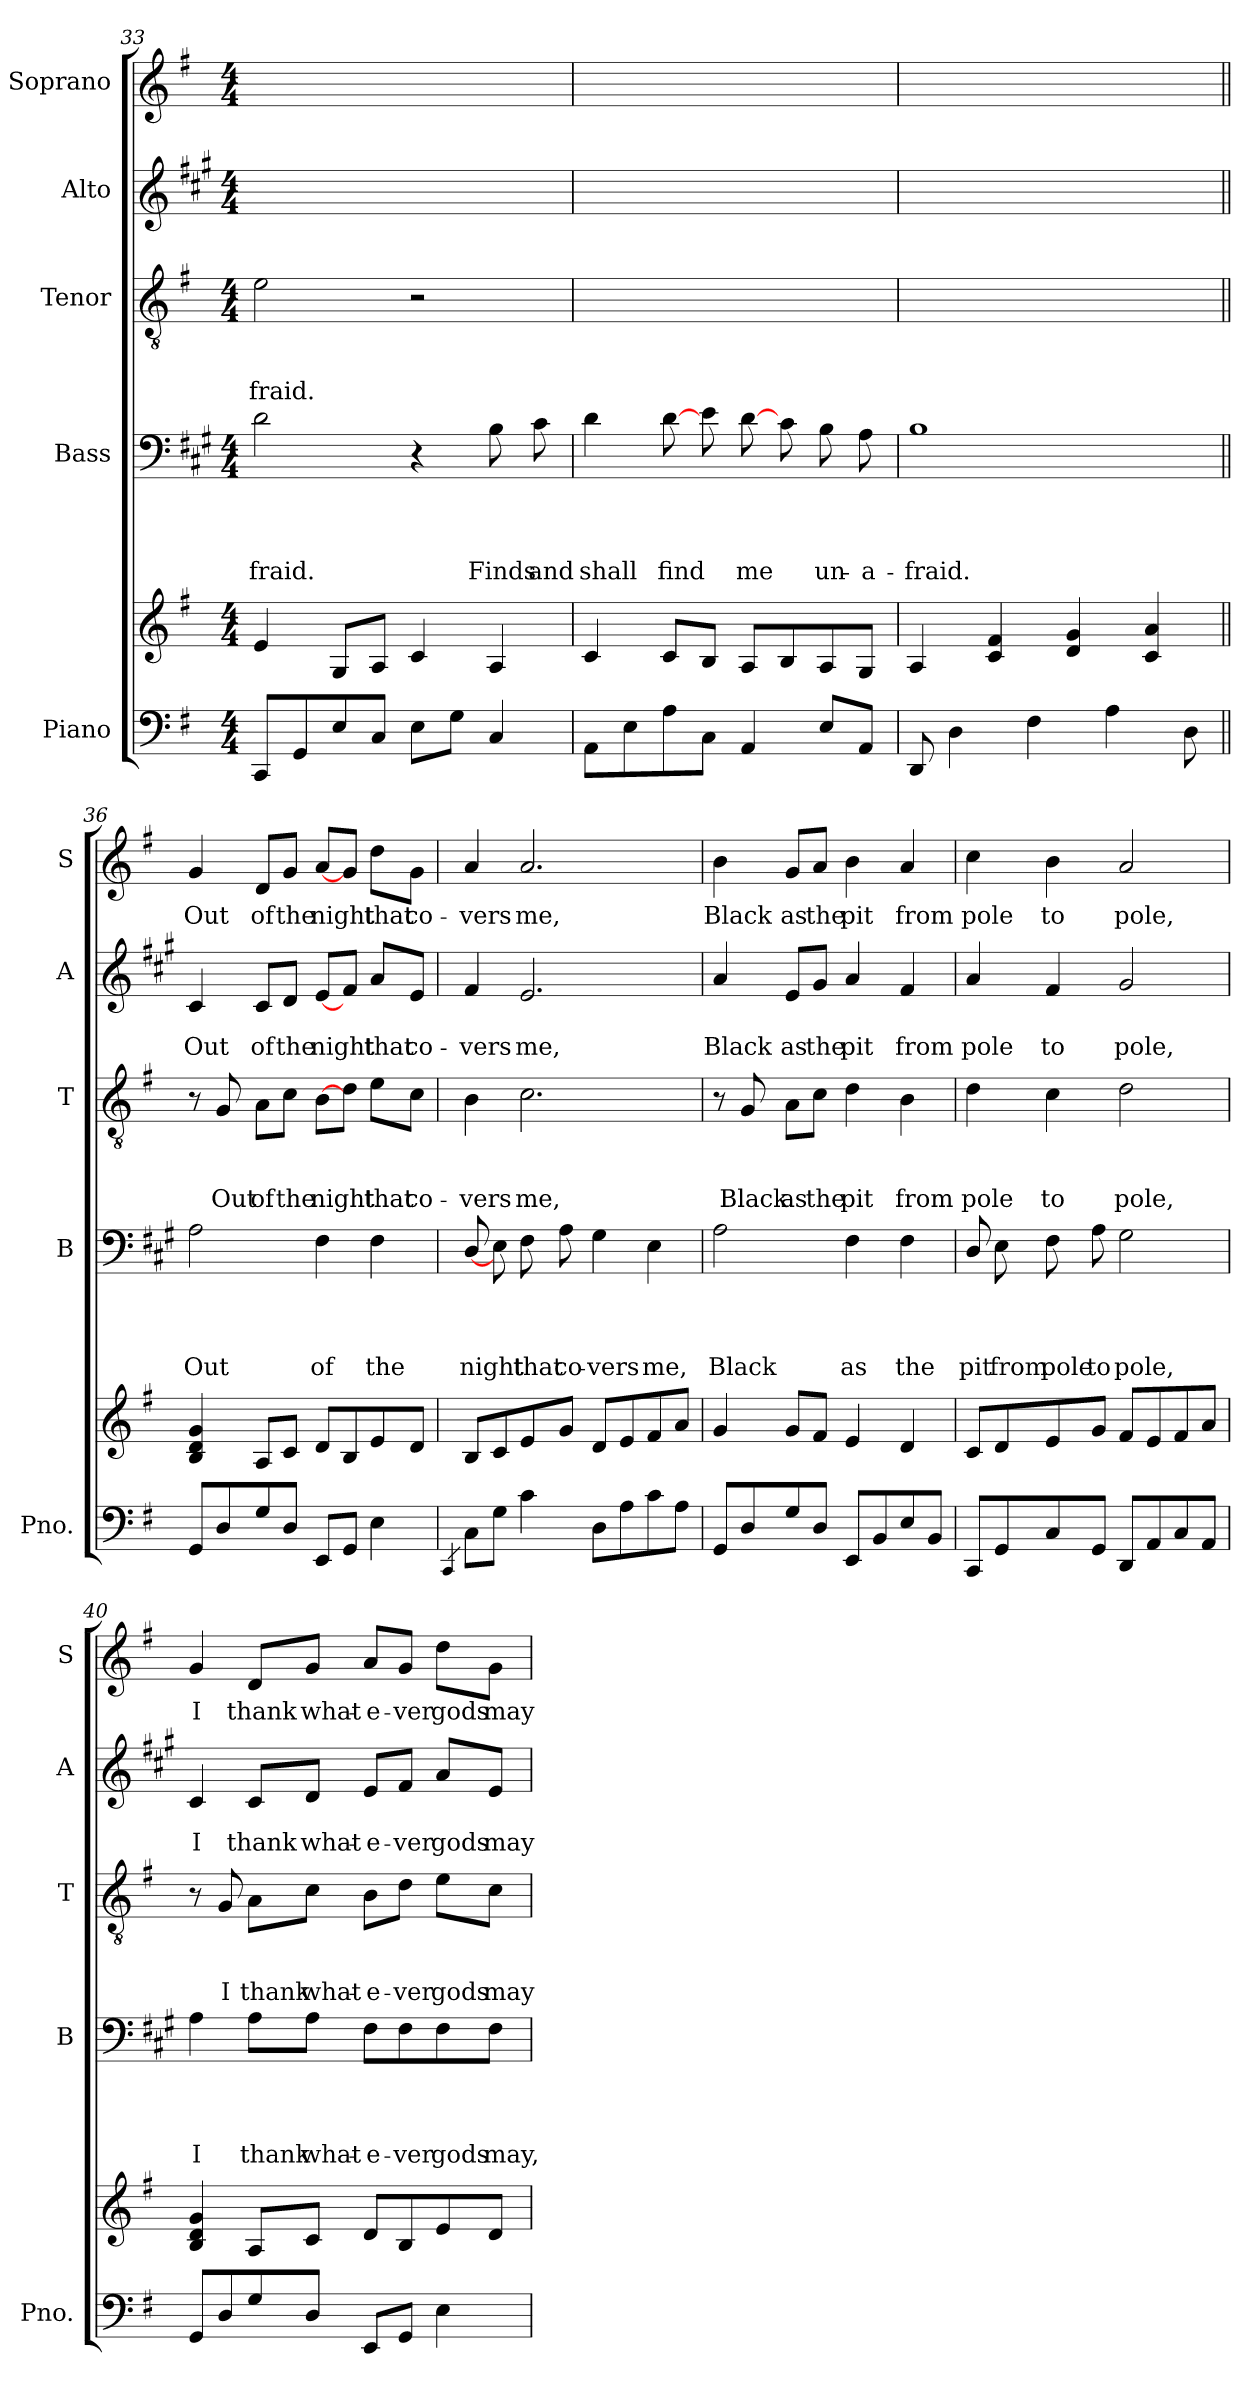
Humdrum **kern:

**kern	**kern	**kern	**text	**text	**text	**text	**kern	**text	**text	**text	**kern	**text	**text	**kern	**text
*part5	*part5	*part4	*part4	*part4	*part4	*part4	*part3	*part3	*part3	*part3	*part2	*part2	*part2	*part1	*part1
*staff6	*staff5	*staff4	*staff4	*staff4	*staff4	*staff4	*staff3	*staff3	*staff3	*staff3	*staff2	*staff2	*staff2	*staff1	*staff1
*I"Piano	*	*I"Bass	*	*	*	*	*I"Tenor	*	*	*	*I"Alto	*	*	*I"Soprano	*
*I'Pno.	*	*I'B	*	*	*	*	*I'T	*	*	*	*I'A	*	*	*I'S	*
*clefF4	*clefG2	*clefF4	*	*	*	*	*clefGv2	*	*	*	*clefG2	*	*	*clefG2	*
*	*	*ITrd1c2	*	*	*	*	*	*	*	*	*ITrd1c2	*	*	*	*
*k[f#]	*k[f#]	*k[f#]	*	*	*	*	*k[f#]	*	*	*	*k[f#]	*	*	*k[f#]	*
*G:	*G:	*G:	*	*	*	*	*G:	*	*	*	*G:	*	*	*G:	*
*M4/4	*M4/4	*M4/4	*	*	*	*	*M4/4	*	*	*	*M4/4	*	*	*M4/4	*
=33	=33	=33	=33	=33	=33	=33	=33	=33	=33	=33	=33	=33	=33	=33	=33
!	!	!	!	!	!	!LO:LY:b	!	!	!	!LO:LY:b	!	!	!	!	!
8CC/L	4e/	2c\	.	.	.	-fraid.	2e\	.	.	-fraid.	1ryy	.	.	1ryy	.
8GG/	.	.	.	.	.	.	.	.	.	.	.	.	.	.	.
8E/	8G/L	.	.	.	.	.	.	.	.	.	.	.	.	.	.
8C/J	8A/J	.	.	.	.	.	.	.	.	.	.	.	.	.	.
8E\L	4c/	4r	.	.	.	.	2r	.	.	.	.	.	.	.	.
8G\J	.	.	.	.	.	.	.	.	.	.	.	.	.	.	.
!	!	!	!	!	!	!LO:LY:b	!	!	!	!	!	!	!	!	!
4C/	4A/	8A\	.	.	.	Finds	.	.	.	.	.	.	.	.	.
!	!	!	!	!	!	!LO:LY:b	!	!	!	!	!	!	!	!	!
.	.	8B\	.	.	.	and	.	.	.	.	.	.	.	.	.
!!LO:PB:g=z
=34	=34	=34	=34	=34	=34	=34	=34	=34	=34	=34	=34	=34	=34	=34	=34
!	!	!	!	!	!	!LO:LY:b	!	!	!	!	!	!	!	!	!
8AA\L	4c/	4c\	.	.	.	shall	1ryy	.	.	.	1ryy	.	.	1ryy	.
8E\	.	.	.	.	.	.	.	.	.	.	.	.	.	.	.
!	!	!	!	!	!	!LO:LY:b	!	!	!	!	!	!	!	!	!
8A\	8c/L	[8c\	.	.	.	find	.	.	.	.	.	.	.	.	.
8C\J	8B/J	8d\	.	.	.	.	.	.	.	.	.	.	.	.	.
!	!	!	!	!	!	!LO:LY:b	!	!	!	!	!	!	!	!	!
4AA/	8A/L	[8c\	.	.	.	me	.	.	.	.	.	.	.	.	.
.	8B/	8B\	.	.	.	.	.	.	.	.	.	.	.	.	.
!	!	!	!	!	!	!LO:LY:b	!	!	!	!	!	!	!	!	!
8E/L	8A/	8A\	.	.	.	un-	.	.	.	.	.	.	.	.	.
!	!	!	!	!	!	!LO:LY:b	!	!	!	!	!	!	!	!	!
8AA/J	8G/J	8G\	.	.	.	-a-	.	.	.	.	.	.	.	.	.
=35	=35	=35	=35	=35	=35	=35	=35	=35	=35	=35	=35	=35	=35	=35	=35
!	!	!	!	!	!	!LO:LY:b	!	!	!	!	!	!	!	!	!
8DD/	4A/	1A	.	.	.	-fraid.	1ryy	.	.	.	1ryy	.	.	1ryy	.
4D\	.	.	.	.	.	.	.	.	.	.	.	.	.	.	.
.	4c/ 4f#/	.	.	.	.	.	.	.	.	.	.	.	.	.	.
4F#\	.	.	.	.	.	.	.	.	.	.	.	.	.	.	.
.	4d/ 4g/	.	.	.	.	.	.	.	.	.	.	.	.	.	.
4A\	.	.	.	.	.	.	.	.	.	.	.	.	.	.	.
.	4c/ 4a/	.	.	.	.	.	.	.	.	.	.	.	.	.	.
8D\	.	.	.	.	.	.	.	.	.	.	.	.	.	.	.
=36||	=36||	=36||	=36||	=36||	=36||	=36||	=36||	=36||	=36||	=36||	=36||	=36||	=36||	=36||	=36||
!	!	!	!	!	!	!LO:LY:b	!	!	!	!	!	!	!LO:LY:b	!	!LO:LY:b
8GG/L	4B/ 4d/ 4g/	2G\	.	.	.	Out	8r	.	.	.	4B/	.	Out	4g/	Out
!	!	!	!	!	!	!	!	!	!	!LO:LY:b	!	!	!	!	!
8D/	.	.	.	.	.	.	8G/	.	.	Out	.	.	.	.	.
!	!	!	!	!	!	!	!	!	!	!LO:LY:b	!	!	!LO:LY:b	!	!LO:LY:b
8G/	8A/L	.	.	.	.	.	8A\L	.	.	of	8B/L	.	of	8d/L	of
!	!	!	!	!	!	!	!	!	!	!LO:LY:b	!	!	!LO:LY:b	!	!LO:LY:b
8D/J	8c/J	.	.	.	.	.	8c\J	.	.	the	8c/J	.	the	8g/J	the
!	!	!	!	!	!	!LO:LY:b	!	!	!	!LO:LY:b	!	!	!LO:LY:b	!	!LO:LY:b
8EE/L	8d/L	4E\	.	.	.	of	[8B\L	.	.	night	[8d/L	.	night	[8a/L	night
8GG/J	8B/	.	.	.	.	.	8d\J	.	.	.	8e/J	.	.	8g/J	.
!	!	!	!	!	!	!LO:LY:b	!	!	!	!LO:LY:b	!	!	!LO:LY:b	!	!LO:LY:b
4E\	8e/	4E\	.	.	.	the	8e\L	.	.	that	8g/L	.	that	8dd\L	that
!	!	!	!	!	!	!	!	!	!	!LO:LY:b	!	!	!LO:LY:b	!	!LO:LY:b
.	8d/J	.	.	.	.	.	8c\J	.	.	co-	8d/J	.	co-	8g\J	co-
=37	=37	=37	=37	=37	=37	=37	=37	=37	=37	=37	=37	=37	=37	=37	=37
4qCC/	.	.	.	.	.	.	.	.	.	.	.	.	.	.	.
!	!	!	!	!	!	!LO:LY:b	!	!	!	!LO:LY:b	!	!	!LO:LY:b	!	!LO:LY:b
8C\L	8B/L	[8C/	.	.	.	night	4B\	.	.	-vers	4e/	.	-vers	4a/	-vers
8G\J	8c/	8D\	.	.	.	.	.	.	.	.	.	.	.	.	.
!	!	!	!	!	!	!LO:LY:b	!	!	!	!LO:LY:b	!	!	!LO:LY:b	!	!LO:LY:b
4c\	8e/	8E\	.	.	.	that	2.c\	.	.	me,	2.d/	.	me,	2.a/	me,
!	!	!	!	!	!	!LO:LY:b	!	!	!	!	!	!	!	!	!
.	8g/J	8G\	.	.	.	co-	.	.	.	.	.	.	.	.	.
!	!	!	!	!	!	!LO:LY:b	!	!	!	!	!	!	!	!	!
8D\L	8d/L	4F#\	.	.	.	-vers	.	.	.	.	.	.	.	.	.
8A\	8e/	.	.	.	.	.	.	.	.	.	.	.	.	.	.
!	!	!	!	!	!	!LO:LY:b	!	!	!	!	!	!	!	!	!
8c\	8f#/	4D\	.	.	.	me,	.	.	.	.	.	.	.	.	.
8A\J	8a/J	.	.	.	.	.	.	.	.	.	.	.	.	.	.
!!LO:LB:g=z
=38	=38	=38	=38	=38	=38	=38	=38	=38	=38	=38	=38	=38	=38	=38	=38
!	!	!	!	!	!	!LO:LY:b	!	!	!	!	!	!	!LO:LY:b	!	!LO:LY:b
8GG/L	4g/	2G\	.	.	.	Black	8r	.	.	.	4g/	.	Black	4b\	Black
!	!	!	!	!	!	!	!	!	!	!LO:LY:b	!	!	!	!	!
8D/	.	.	.	.	.	.	8G/	.	.	Black	.	.	.	.	.
!	!	!	!	!	!	!	!	!	!	!LO:LY:b	!	!	!LO:LY:b	!	!LO:LY:b
8G/	8g/L	.	.	.	.	.	8A\L	.	.	as	8d/L	.	as	8g/L	as
!	!	!	!	!	!	!	!	!	!	!LO:LY:b	!	!	!LO:LY:b	!	!LO:LY:b
8D/J	8f#/J	.	.	.	.	.	8c\J	.	.	the	8f#/J	.	the	8a/J	the
!	!	!	!	!	!	!LO:LY:b	!	!	!	!LO:LY:b	!	!	!LO:LY:b	!	!LO:LY:b
8EE/L	4e/	4E\	.	.	.	as	4d\	.	.	pit	4g/	.	pit	4b\	pit
8BB/	.	.	.	.	.	.	.	.	.	.	.	.	.	.	.
!	!	!	!	!	!	!LO:LY:b	!	!	!	!LO:LY:b	!	!	!LO:LY:b	!	!LO:LY:b
8E/	4d/	4E\	.	.	.	the	4B\	.	.	from	4e/	.	from	4a/	from
8BB/J	.	.	.	.	.	.	.	.	.	.	.	.	.	.	.
=39	=39	=39	=39	=39	=39	=39	=39	=39	=39	=39	=39	=39	=39	=39	=39
!	!	!	!	!	!	!LO:LY:b	!	!	!	!LO:LY:b	!	!	!LO:LY:b	!	!LO:LY:b
8CC/L	8c/L	8C/	.	.	.	pit	4d\	.	.	pole	4g/	.	pole	4cc\	pole
!	!	!	!	!	!	!LO:LY:b	!	!	!	!	!	!	!	!	!
8GG/	8d/	8D\	.	.	.	from	.	.	.	.	.	.	.	.	.
!	!	!	!	!	!	!LO:LY:b	!	!	!	!LO:LY:b	!	!	!LO:LY:b	!	!LO:LY:b
8C/	8e/	8E\	.	.	.	pole	4c\	.	.	to	4e/	.	to	4b\	to
!	!	!	!	!	!	!LO:LY:b	!	!	!	!	!	!	!	!	!
8GG/J	8g/J	8G\	.	.	.	to	.	.	.	.	.	.	.	.	.
!	!	!	!	!	!	!LO:LY:b	!	!	!	!LO:LY:b	!	!	!LO:LY:b	!	!LO:LY:b
8DD/L	8f#/L	2F#\	.	.	.	pole,	2d\	.	.	pole,	2f#/	.	pole,	2a/	pole,
8AA/	8e/	.	.	.	.	.	.	.	.	.	.	.	.	.	.
8C/	8f#/	.	.	.	.	.	.	.	.	.	.	.	.	.	.
8AA/J	8a/J	.	.	.	.	.	.	.	.	.	.	.	.	.	.
=40	=40	=40	=40	=40	=40	=40	=40	=40	=40	=40	=40	=40	=40	=40	=40
!	!	!	!	!	!	!LO:LY:b	!	!	!	!	!	!	!LO:LY:b	!	!LO:LY:b
8GG/L	4B/ 4d/ 4g/	4G\	.	.	.	I	8r	.	.	.	4B/	.	I	4g/	I
!	!	!	!	!	!	!	!	!	!	!LO:LY:b	!	!	!	!	!
8D/	.	.	.	.	.	.	8G/	.	.	I	.	.	.	.	.
!	!	!	!	!	!	!LO:LY:b	!	!	!	!LO:LY:b	!	!	!LO:LY:b	!	!LO:LY:b
8G/	8A/L	8G\L	.	.	.	thank	8A\L	.	.	thank	8B/L	.	thank	8d/L	thank
!	!	!	!	!	!	!LO:LY:b	!	!	!	!LO:LY:b	!	!	!LO:LY:b	!	!LO:LY:b
8D/J	8c/J	8G\J	.	.	.	what-	8c\J	.	.	what-	8c/J	.	what-	8g/J	what-
!	!	!	!	!	!	!LO:LY:b	!	!	!	!LO:LY:b	!	!	!LO:LY:b	!	!LO:LY:b
8EE/L	8d/L	8E\L	.	.	.	-e-	8B\L	.	.	-e-	8d/L	.	-e-	8a/L	-e-
!	!	!	!	!	!	!LO:LY:b	!	!	!	!LO:LY:b	!	!	!LO:LY:b	!	!LO:LY:b
8GG/J	8B/	8E\	.	.	.	-ver	8d\J	.	.	-ver	8e/J	.	-ver	8g/J	-ver
!	!	!	!	!	!	!LO:LY:b	!	!	!	!LO:LY:b	!	!	!LO:LY:b	!	!LO:LY:b
4E\	8e/	8E\	.	.	.	gods	8e\L	.	.	gods	8g/L	.	gods	8dd\L	gods
!	!	!	!	!	!	!LO:LY:b	!	!	!	!LO:LY:b	!	!	!LO:LY:b	!	!LO:LY:b
.	8d/J	8E\J	.	.	.	may,	8c\J	.	.	may	8d/J	.	may	8g\J	may
=	=	=	=	=	=	=	=	=	=	=	=	=	=	=	=
*-	*-	*-	*-	*-	*-	*-	*-	*-	*-	*-	*-	*-	*-	*-	*-
